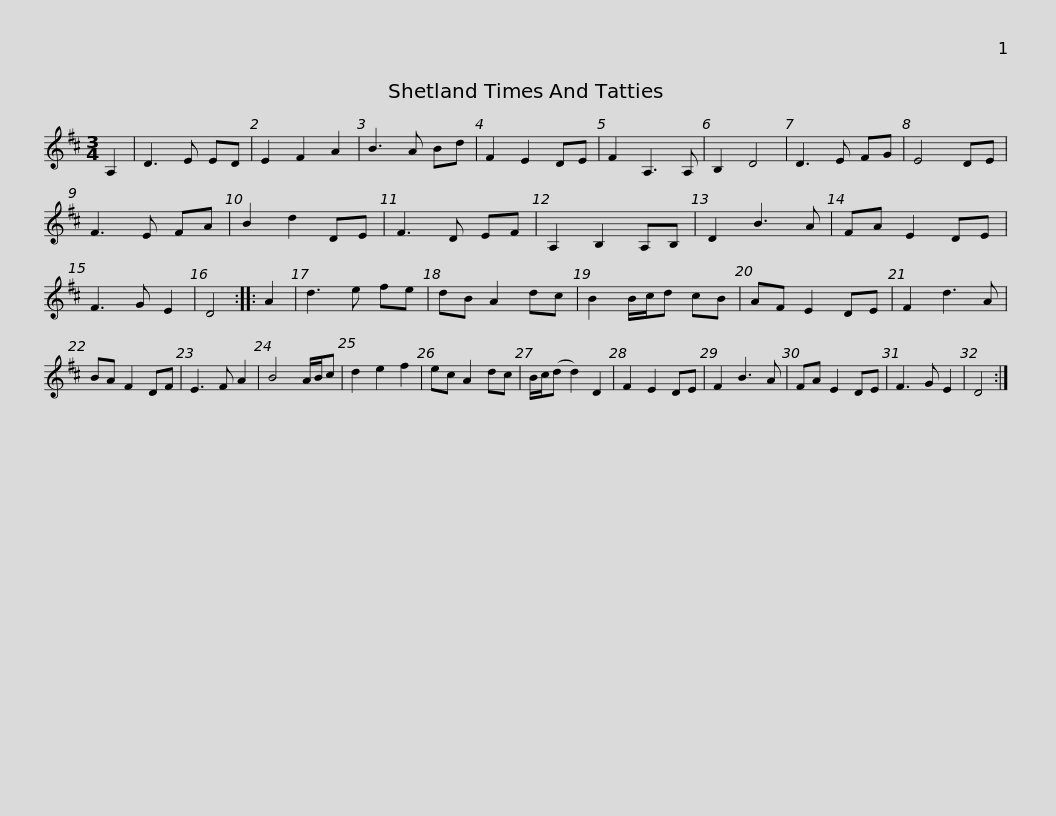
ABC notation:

X:1
L:1/8
M:3/4
I:linebreak $
K:D
V:1 treble
V:1
 A,2 | D3 E ED | E2 F2 A2 | B3 A Bd | F2 E2 DE | %5
 F2 A,3 A, | B,2 D4 | D3 E FG | E4 DE | F3 E FA |$ %10
 B2 d2 DE | F3 D EF | A,2 B,2 A,B, | D2 B3 A | FA E2 DE | %15
 F3 G E2 | D4 :: A2 | d3 e fe | dB A2 dc |$ %20
 B2 B/c/d cB | AF E2 DE | F2 d3 A | BA F2 DF | E3 F A2 | %25
 B4 A/B/c | d2 e2 f2 | ec A2 dc | B/c/(d d2) D2 |$ F2 E2 DE | %30
 F2 B3 A | FA E2 DE | F3 G E2 | D4 :| %34
